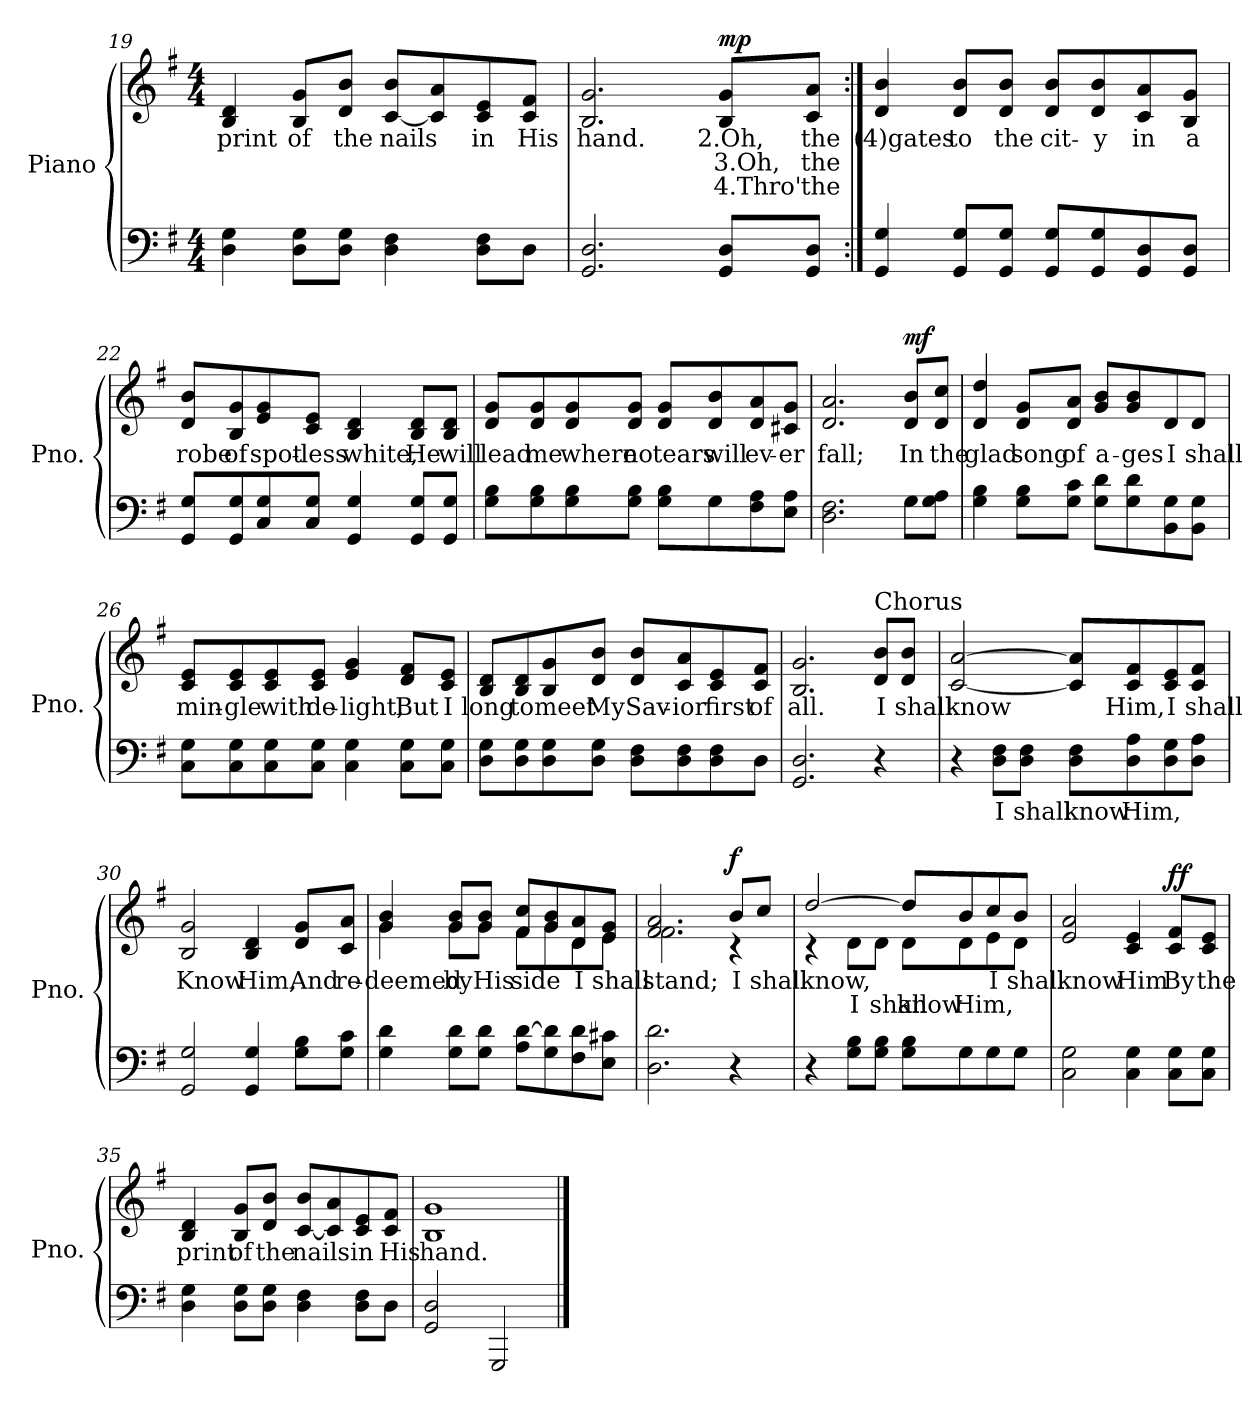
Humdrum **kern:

**kern	**text	**kern	**text	**text	**text	**dynam
*part1	*part1	*part1	*part1	*part1	*part1	*part1
*staff2	*staff2	*staff1	*staff1	*staff1	*staff1	*staff1/2
*I"Piano	*	*	*	*	*	*
*I'Pno.	*	*	*	*	*	*
*clefF4	*	*clefG2	*	*	*	*
*k[f#]	*	*k[f#]	*	*	*	*
*M4/4	*	*M4/4	*	*	*	*
=19	=19	=19	=19	=19	=19	=19
!	!	!	!LO:LY:b	!	!	!
4D\ 4G\	.	4B/ 4d/	print	.	.	.
!	!	!	!LO:LY:b	!	!	!
8D\ 8G\L	.	8B/ 8g/L	of	.	.	.
!	!	!	!LO:LY:b	!	!	!
8D\ 8G\J	.	8d/ 8b/J	the	.	.	.
!	!	!	!LO:LY:b	!	!	!
4D\ 4F#\	.	[8c/ 8b/L	nails	.	.	.
.	.	8c/] 8a/	.	.	.	.
!	!	!	!LO:LY:b	!	!	!
8D\ 8F#\L	.	8c/ 8e/	in	.	.	.
!	!	!	!LO:LY:b	!	!	!
8D\J	.	8c/ 8f#/J	His	.	.	.
=20	=20	=20	=20	=20	=20	=20
!	!	!	!LO:LY:b	!	!	!
2.GG/ 2.D/	.	2.B/ 2.g/	hand.	.	.	.
!	!	!	!LO:LY:b	!LO:LY:b	!LO:LY:b	!LO:DY:a
8GG/ 8D/L	.	8B/ 8g/L	2.Oh,	3.Oh,	4.Thro'	mp
!	!	!	!LO:LY:b	!LO:LY:b	!LO:LY:b	!
8GG/ 8D/J	.	8c/ 8a/J	the	the	the	.
!!LO:PB:g=z
=21:|!	=21:|!	=21:|!	=21:|!	=21:|!	=21:|!	=21:|!
!	!	!	!LO:LY:b	!	!	!
4GG/ 4G/	.	4d/ 4b/	(4)gates	.	.	.
!	!	!	!LO:LY:b	!	!	!
8GG/ 8G/L	.	8d/ 8b/L	to	.	.	.
!	!	!	!LO:LY:b	!	!	!
8GG/ 8G/J	.	8d/ 8b/J	the	.	.	.
!	!	!	!LO:LY:b	!	!	!
8GG/ 8G/L	.	8d/ 8b/L	cit-	.	.	.
!	!	!	!LO:LY:b	!	!	!
8GG/ 8G/	.	8d/ 8b/	-y	.	.	.
!	!	!	!LO:LY:b	!	!	!
8GG/ 8D/	.	8c/ 8a/	in	.	.	.
!	!	!	!LO:LY:b	!	!	!
8GG/ 8D/J	.	8B/ 8g/J	a	.	.	.
=22	=22	=22	=22	=22	=22	=22
!	!	!	!LO:LY:b	!	!	!
8GG/ 8G/L	.	8d/ 8b/L	robe	.	.	.
!	!	!	!LO:LY:b	!	!	!
8GG/ 8G/	.	8B/ 8g/	of	.	.	.
!	!	!	!LO:LY:b	!	!	!
8C/ 8G/	.	8e/ 8g/	spot-	.	.	.
!	!	!	!LO:LY:b	!	!	!
8C/ 8G/J	.	8c/ 8e/J	-less	.	.	.
!	!	!	!LO:LY:b	!	!	!
4GG/ 4G/	.	4B/ 4d/	white,	.	.	.
!	!	!	!LO:LY:b	!	!	!
8GG/ 8G/L	.	8B/ 8d/L	He	.	.	.
!	!	!	!LO:LY:b	!	!	!
8GG/ 8G/J	.	8B/ 8d/J	will	.	.	.
=23	=23	=23	=23	=23	=23	=23
!	!	!	!LO:LY:b	!	!	!
8G\ 8B\L	.	8d/ 8g/L	lead	.	.	.
!	!	!	!LO:LY:b	!	!	!
8G\ 8B\	.	8d/ 8g/	me	.	.	.
!	!	!	!LO:LY:b	!	!	!
8G\ 8B\	.	8d/ 8g/	where	.	.	.
!	!	!	!LO:LY:b	!	!	!
8G\ 8B\J	.	8d/ 8g/J	no	.	.	.
!	!	!	!LO:LY:b	!	!	!
8G\ 8B\L	.	8d/ 8g/L	tears	.	.	.
!	!	!	!LO:LY:b	!	!	!
8G\	.	8d/ 8b/	will	.	.	.
!	!	!	!LO:LY:b	!	!	!
8F#\ 8A\	.	8d/ 8a/	ev-	.	.	.
!	!	!	!LO:LY:b	!	!	!
8E\ 8A\J	.	8c#X/ 8g/J	-er	.	.	.
=24	=24	=24	=24	=24	=24	=24
!	!	!	!LO:LY:b	!	!	!
2.D\ 2.F#\	.	2.d/ 2.a/	fall;	.	.	.
!	!	!	!LO:LY:b	!	!	!LO:DY:a
8G\L	.	8d/ 8b/L	In	.	.	mf
!	!	!	!LO:LY:b	!	!	!
8G\ 8A\J	.	8d/ 8cc/J	the	.	.	.
!!LO:LB:g=z
=25	=25	=25	=25	=25	=25	=25
!	!	!	!LO:LY:b	!	!	!
4G\ 4B\	.	4d/ 4dd/	glad	.	.	.
!	!	!	!LO:LY:b	!	!	!
8G\ 8B\L	.	8d/ 8g/L	song	.	.	.
!	!	!	!LO:LY:b	!	!	!
8G\ 8c\J	.	8d/ 8a/J	of	.	.	.
!	!	!	!LO:LY:b	!	!	!
8G\ 8d\L	.	8g/ 8b/L	a-	.	.	.
!	!	!	!LO:LY:b	!	!	!
8G\ 8d\	.	8g/ 8b/	-ges	.	.	.
!	!	!	!LO:LY:b	!	!	!
8BB\ 8G\	.	8d/	I	.	.	.
!	!	!	!LO:LY:b	!	!	!
8BB\ 8G\J	.	8d/J	shall	.	.	.
=26	=26	=26	=26	=26	=26	=26
!	!	!	!LO:LY:b	!	!	!
8C\ 8G\L	.	8c/ 8e/L	min-	.	.	.
!	!	!	!LO:LY:b	!	!	!
8C\ 8G\	.	8c/ 8e/	-gle	.	.	.
!	!	!	!LO:LY:b	!	!	!
8C\ 8G\	.	8c/ 8e/	with	.	.	.
!	!	!	!LO:LY:b	!	!	!
8C\ 8G\J	.	8c/ 8e/J	de-	.	.	.
!	!	!	!LO:LY:b	!	!	!
4C\ 4G\	.	4e/ 4g/	-light,	.	.	.
!	!	!	!LO:LY:b	!	!	!
8C\ 8G\L	.	8d/ 8f#/L	But	.	.	.
!	!	!	!LO:LY:b	!	!	!
8C\ 8G\J	.	8c/ 8e/J	I	.	.	.
=27	=27	=27	=27	=27	=27	=27
!	!	!	!LO:LY:b	!	!	!
8D\ 8G\L	.	8B/ 8d/L	long	.	.	.
!	!	!	!LO:LY:b	!	!	!
8D\ 8G\	.	8B/ 8d/	to	.	.	.
!	!	!	!LO:LY:b	!	!	!
8D\ 8G\	.	8B/ 8g/	meet	.	.	.
!	!	!	!LO:LY:b	!	!	!
8D\ 8G\J	.	8d/ 8b/J	My	.	.	.
!	!	!	!LO:LY:b	!	!	!
8D\ 8F#\L	.	8d/ 8b/L	Sav-	.	.	.
!	!	!	!LO:LY:b	!	!	!
8D\ 8F#\	.	8c/ 8a/	-ior	.	.	.
!	!	!	!LO:LY:b	!	!	!
8D\ 8F#\	.	8c/ 8e/	first	.	.	.
!	!	!	!LO:LY:b	!	!	!
8D\J	.	8c/ 8f#/J	of	.	.	.
=28	=28	=28	=28	=28	=28	=28
!	!	!	!LO:LY:b	!	!	!
2.GG/ 2.D/	.	2.B/ 2.g/	all.	.	.	.
!	!	!LO:TX:a:t=Chorus	!	!	!	!
!	!	!	!LO:LY:b	!	!	!
4r	.	8d/ 8b/L	I	.	.	.
!	!	!	!LO:LY:b	!	!	!
.	.	8d/ 8b/J	shall	.	.	.
!!LO:LB:g=z
=29	=29	=29	=29	=29	=29	=29
!	!	!	!LO:LY:b	!	!	!
4r	.	[2c/ [2a/	know	.	.	.
!	!LO:LY:b	!	!	!	!	!
8D\ 8F#\L	I	.	.	.	.	.
!	!LO:LY:b	!	!	!	!	!
8D\ 8F#\J	shall	.	.	.	.	.
!	!LO:LY:b	!	!	!	!	!
8D\ 8F#\L	know	8c/] 8a/]L	.	.	.	.
!	!LO:LY:b	!	!LO:LY:b	!	!	!
8D\ 8A\	Him,	8c/ 8f#/	Him,	.	.	.
!	!	!	!LO:LY:b	!	!	!
8D\ 8G\	.	8c/ 8e/	I	.	.	.
!	!	!	!LO:LY:b	!	!	!
8D\ 8A\J	.	8c/ 8f#/J	shall	.	.	.
=30	=30	=30	=30	=30	=30	=30
!	!	!	!LO:LY:b	!	!	!
2GG/ 2G/	.	2B/ 2g/	Know	.	.	.
!	!	!	!LO:LY:b	!	!	!
4GG/ 4G/	.	4B/ 4d/	Him,	.	.	.
!	!	!	!LO:LY:b	!	!	!
8G\ 8B\L	.	8d/ 8g/L	And	.	.	.
!	!	!	!LO:LY:b	!	!	!
8G\ 8c\J	.	8c/ 8a/J	re-	.	.	.
=31	=31	=31	=31	=31	=31	=31
!	!	!	!LO:LY:b	!	!	!
*	*	*^	*	*	*	*
4G\ 4d\	.	4g/ 4b/	4g\	-deemed	.	.	.
!	!	!	!	!LO:LY:b	!	!	!
8G\ 8d\L	.	8g/ 8b/L	8g\L	by	.	.	.
!	!	!	!	!LO:LY:b	!	!	!
8G\ 8d\J	.	8g/ 8b/J	8g\J	His	.	.	.
!	!	!	!	!LO:LY:b	!	!	!
8A\ [8d\L	.	8f#/ 8cc/L	8f#\L	side	.	.	.
8G\ 8d\]	.	8g/ 8b/	8g\	.	.	.	.
!	!	!	!	!LO:LY:b	!	!	!
8F#\ 8d\	.	8d/ 8a/	8d\	I	.	.	.
!	!	!	!	!LO:LY:b	!	!	!
8E\ 8c#X\J	.	8e/ 8g/J	8e\J	shall	.	.	.
=32	=32	=32	=32	=32	=32	=32	=32
!	!	!	!	!LO:LY:b	!	!	!
2.D\ 2.d\	.	2.f#/ 2.a/	2.f#\	stand;	.	.	.
*	*	*MM80	*	*	*	*	*
!	!	!	!	!LO:LY:b	!	!	!LO:DY:a
4r	.	8b/L	4r	I	.	.	f
!	!	!	!	!LO:LY:b	!	!	!
.	.	8cc/J	.	shall	.	.	.
!!LO:LB:g=z	!!
=33	=33	=33	=33	=33	=33	=33	=33
!	!	!	!	!LO:LY:b	!	!	!
4r	.	[2dd/	4r	know,	.	.	.
!	!	!	!	!	!LO:LY:b	!	!
8G\ 8B\L	.	.	8d\L	.	I	.	.
!	!	!	!	!	!LO:LY:b	!	!
8G\ 8B\J	.	.	8d\J	.	shall	.	.
!	!	!	!	!	!LO:LY:b	!	!
8G\ 8B\L	.	8dd/L]	8d\L	.	know	.	.
!	!	!	!	!LO:LY:b	!	!	!
!	!	!	!	!	!LO:LY:b	!	!
8G\	.	8b/	8d\	.	Him,	.	.
!	!	!	!	!LO:LY:b	!	!	!
8G\	.	8cc/	8e\	I	.	.	.
!	!	!	!	!LO:LY:b	!	!	!
8G\J	.	8b/J	8d\J	shall	.	.	.
=34	=34	=34	=34	=34	=34	=34	=34
!	!	!	!	!LO:LY:b	!	!	!
*	*	*v	*v	*	*	*	*
2C\ 2G\	.	2e/ 2a/	know	.	.	.
!	!	!	!LO:LY:b	!	!	!
4C\ 4G\	.	4c/ 4e/	Him	.	.	.
*	*	*MM70	*	*	*	*
!	!	!	!LO:LY:b	!	!	!LO:DY:a
8C\ 8G\L	.	8c/ 8f#/L	By	.	.	ff
!	!	!	!LO:LY:b	!	!	!
8C\ 8G\J	.	8c/ 8e/J	the	.	.	.
=35	=35	=35	=35	=35	=35	=35
!	!	!	!LO:LY:b	!	!	!
4D\ 4G\	.	4B/ 4d/	print	.	.	.
!	!	!	!LO:LY:b	!	!	!
8D\ 8G\L	.	8B/ 8g/L	of	.	.	.
!	!	!	!LO:LY:b	!	!	!
8D\ 8G\J	.	8d/ 8b/J	the	.	.	.
!	!	!	!LO:LY:b	!	!	!
4D\ 4F#\	.	[8c/ 8b/L	nails	.	.	.
.	.	8c/] 8a/	.	.	.	.
!	!	!	!LO:LY:b	!	!	!
8D\ 8F#\L	.	8c/ 8e/	in	.	.	.
!	!	!	!LO:LY:b	!	!	!
8D\J	.	8c/ 8f#/J	His	.	.	.
=36	=36	=36	=36	=36	=36	=36
!	!	!	!LO:LY:b	!	!	!
2GG/ 2D/	.	1B 1g	hand.	.	.	.
2GGG/	.	.	.	.	.	.
==	==	==	==	==	==	==
*-	*-	*-	*-	*-	*-	*-
